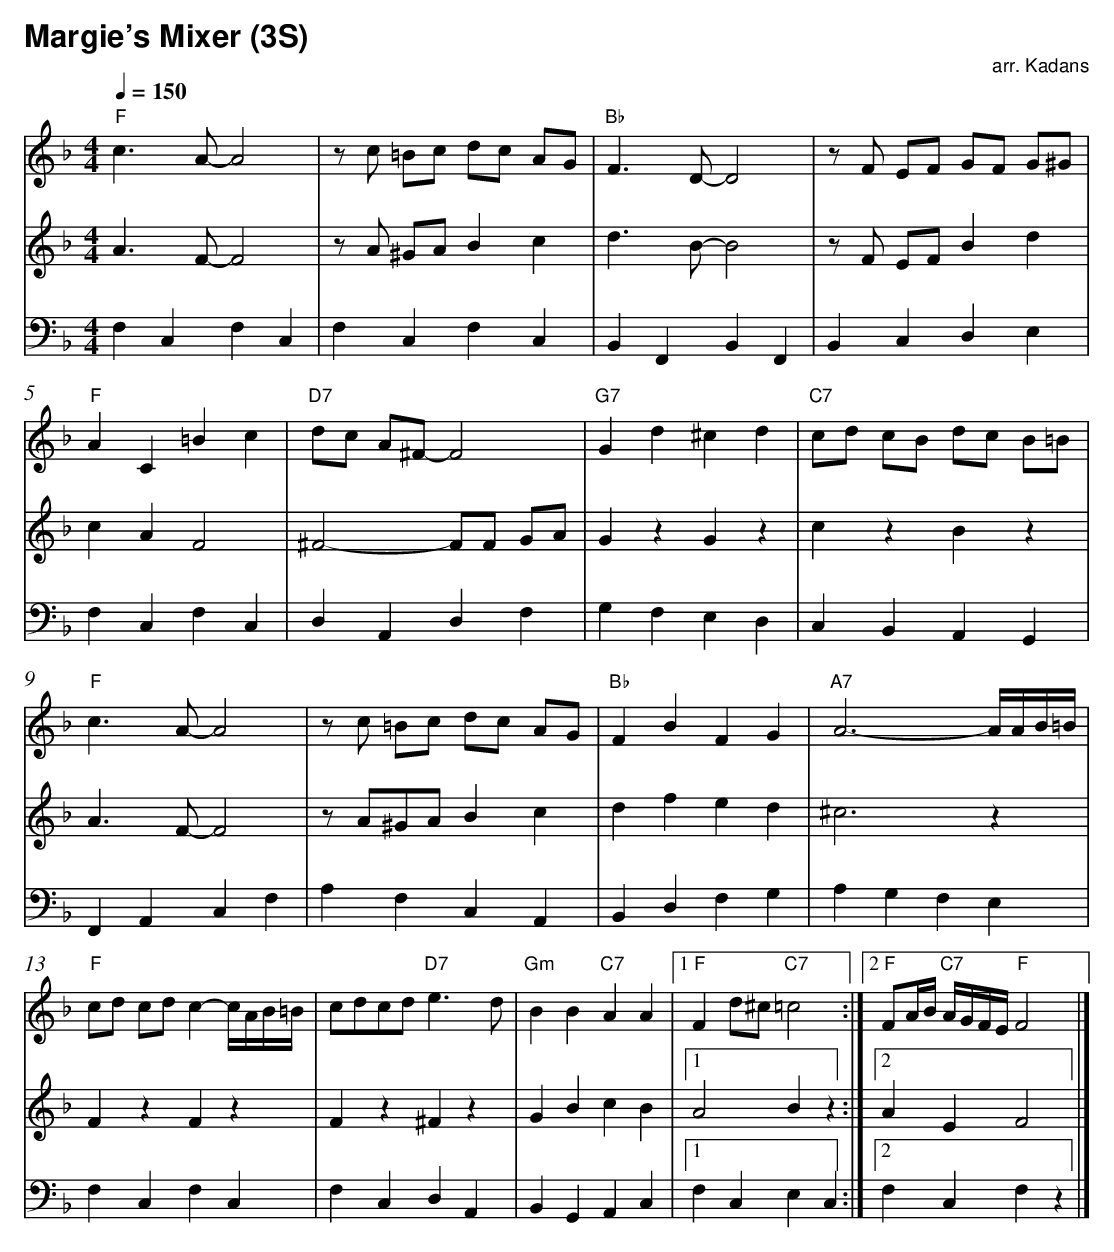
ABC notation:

X:1
T:Margie's Mixer (3S)
O:arr. Kadans
L:1/8
M:4/4
Q:1/4=150
K:F
V:1 clef=treble
"F"c3A-A4|zc =Bc dc AG|"Bb"F3 D-D4| z F EF GF G^G|
"F"A2C2=B2c2| "D7" dc A^F-F4| "G7"G2d2^c2d2|"C7"cd cB dc B=B|
"F"c3A-A4|zc =Bc dc AG|"Bb"F2B2F2G2|"A7"A6-A/A/B/=B/|
"F" cd cd c2-c/A/B/=B/|cdcd"D7"e3d|"Gm"B2B2"C7"A2A2|1"F"F2d^c"C7"=c4:|2 "F"FA/B/"C7" A/G/F/E/"F"F4|]
V:2 clef=treble
A3F-F4|zA ^GAB2c2|d3B-B4|zF EFB2d2|c2A2F4|^F4-FF GA|G2z2G2z2|
c2z2B2z2|A3F-F4|zA^GAB2c2|d2f2e2d2|^c6z2|
F2z2F2z2|F2z2^F2z2|G2B2c2B2|1A4B2z2:|2A2E2F4|]
V:3 clef=bass
F,2C,2F,2C,2|F,2C,2F,2C,2|B,,2F,,2B,,2F,,2|B,,2C,2D,2E,2|
F,2C,2F,2C,2|D,2A,,2D,2F,2|G,2F,2E,2D,2|C,2B,,2A,,2G,,2|
F,,2A,,2C,2F,2|A,2F,2C,2A,,2|B,,2D,2F,2G,2|A,2G,2F,2E,2|
F,2C,2F,2C,2|F,2C,2D,2A,,2|B,,2G,,2A,,2C,2|1F,2C,2E,2C,2:|2F,2C,2F,2z2|]
